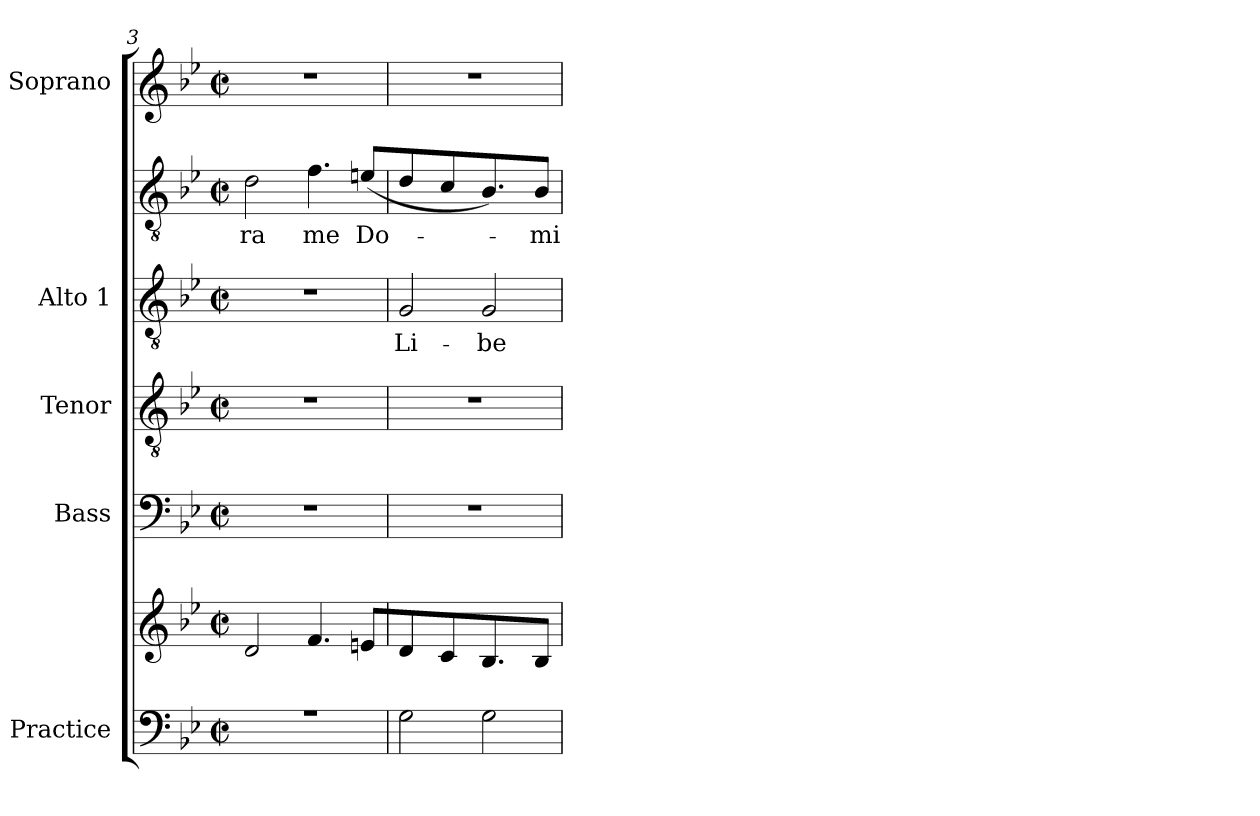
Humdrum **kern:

**kern	**kern	**kern	**kern	**kern	**text	**kern	**text	**kern
*part5	*part5	*part4	*part3	*part2	*part2	*part2	*part2	*part1
*staff7	*staff6	*staff5	*staff4	*staff3	*staff3	*staff2	*staff2	*staff1
*I"Practice	*	*I"Bass	*I"Tenor	*I"Alto 1	*	*	*	*I"Soprano
*	*	*I'B	*I'T	*I'A	*	*	*	*I'S
*clefF4	*clefG2	*clefF4	*clefGv2	*clefGv2	*	*clefGv2	*	*clefG2
*k[b-e-]	*k[b-e-]	*k[b-e-]	*k[b-e-]	*k[b-e-]	*	*k[b-e-]	*	*k[b-e-]
*B-:	*B-:	*B-:	*B-:	*B-:	*	*B-:	*	*B-:
*M2/2	*M2/2	*M2/2	*M2/2	*M2/2	*	*M2/2	*	*M2/2
*met(c|)	*met(c|)	*met(c|)	*met(c|)	*met(c|)	*	*met(c|)	*	*met(c|)
=3	=3	=3	=3	=3	=3	=3	=3	=3
*^	*^	*	*	*	*	*	*	*
*	*	*	*^	*	*	*	*	*	*	*
!	!	!	!	!	!	!	!	!	!	!LO:LY:b	!
1r	1ryy	1ryy	2d/	1ryy	1r	1r	1r	.	2d	ra	1r
!	!	!	!	!	!	!	!	!	!	!LO:LY:b	!
.	.	.	4.f/	.	.	.	.	.	4.f\	me	.
!	!	!	!	!	!	!	!	!	!	!LO:LY:b	!
.	.	.	8en/L	.	.	.	.	.	(>8enL	Do-	.
*	*	*	*v	*v	*	*	*	*	*	*	*
=4	=4	=4	=4	=4	=4	=4	=4	=4	=4	=4
*	*^	*	*	*	*	*	*	*	*	*
!	!	!	!	!	!	!	!	!LO:LY:b	!	!	!
2G\	1ryy	1ryy	1ryy	4d/	1r	1r	2G	-Li-	4d	.	1r
.	.	.	.	4c/	.	.	.	.	4c	.	.
!	!	!	!	!	!	!	!	!LO:LY:b	!	!	!
2G\	.	.	.	4.B-/	.	.	2G	-be-	4.B-/)	.	.
!	!	!	!	!	!	!	!	!	!	!LO:LY:b	!
.	.	.	.	8B-/J	.	.	.	.	8B-/J	mi-	.
*v	*v	*v	*	*	*	*	*	*	*	*	*
*	*v	*v	*	*	*	*	*	*	*
=	=	=	=	=	=	=	=	=
*-	*-	*-	*-	*-	*-	*-	*-	*-
